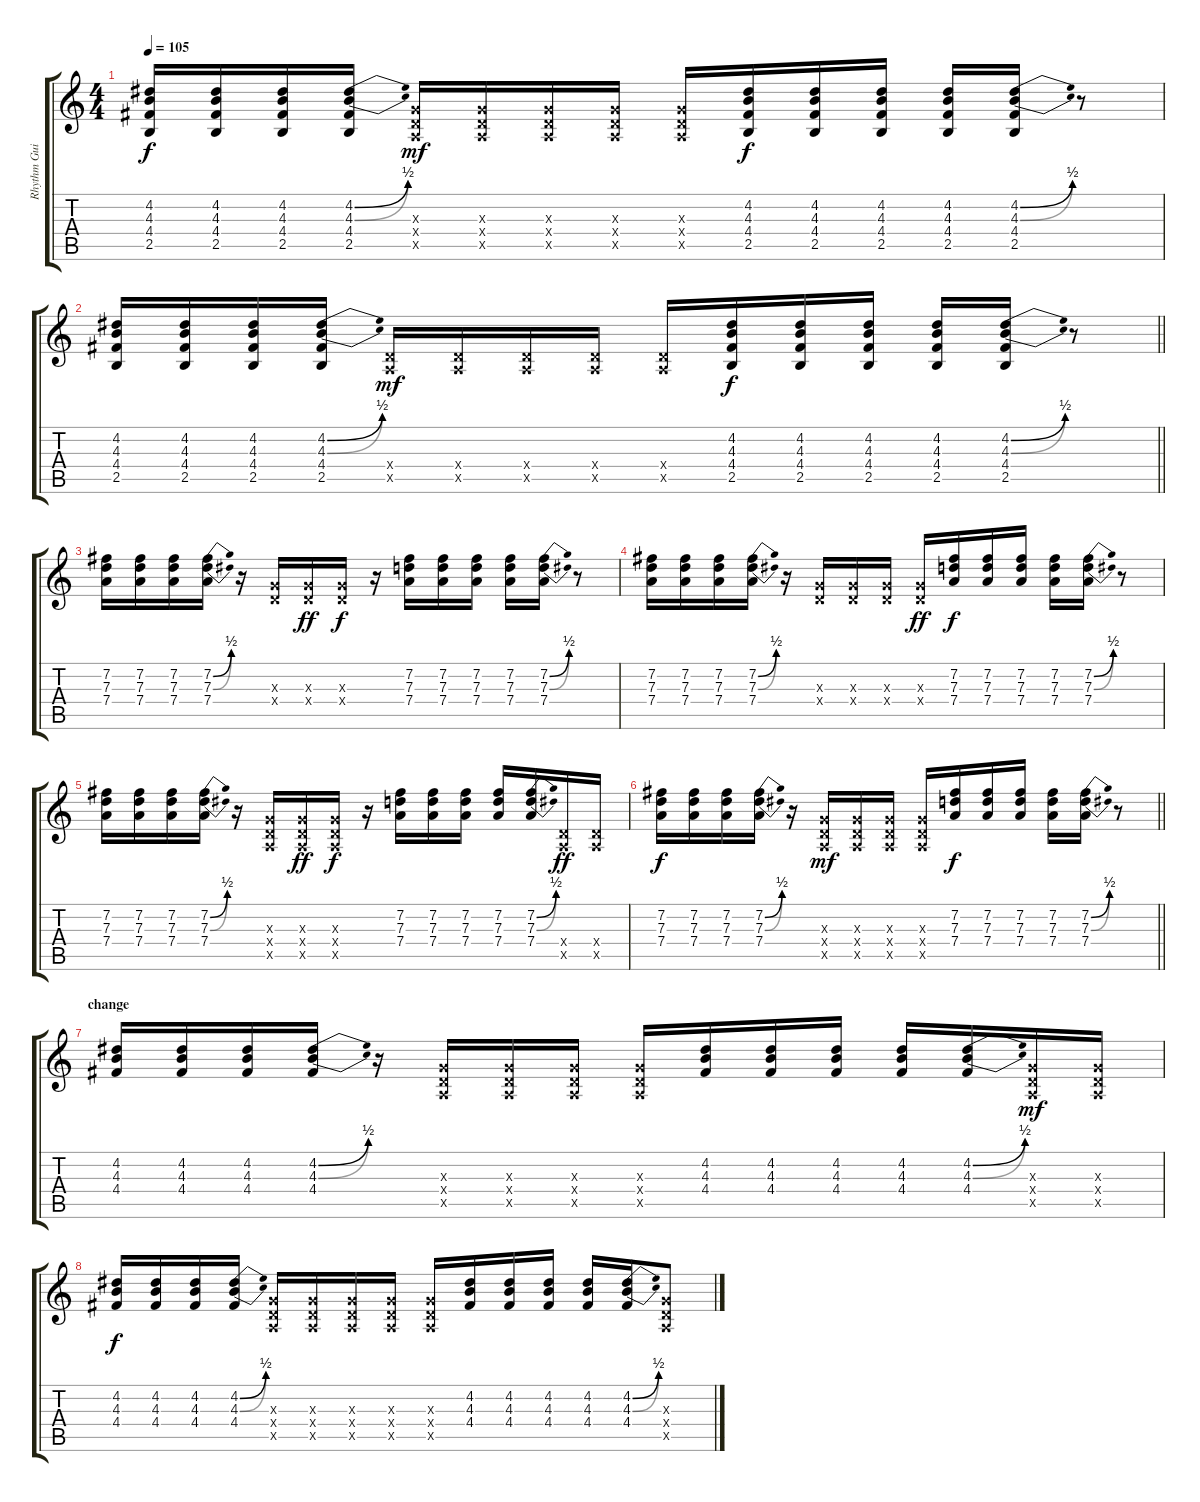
\track ("Rhythm Guitar" "Rhythm Gui") {instrument distortionguitar}
\staff {score tabs}
\tuning (E4 B3 G3 D3 A2 E2) {hide}
\ts (4 4)
\tempo 105
\clef g2
\ks c
(4.2 4.3 4.4 2.5).16{dy f} (4.2 4.3 4.4 2.5).16 (4.2 4.3 4.4 2.5).16 (4.2{be (bend 0 0 60 2)} 4.3{be (bend 0 0 60 2)} 4.4 2.5).16 (0.3{x} 0.4{x} 0.5{x}).16{dy mf} (0.3{x} 0.4{x} 0.5{x}).16 (0.3{x} 0.4{x} 0.5{x}).16 (0.3{x} 0.4{x} 0.5{x}).16 (0.3{x} 0.4{x} 0.5{x}).16 (4.2 4.3 4.4 2.5).16{dy f} (4.2 4.3 4.4 2.5).16 (4.2 4.3 4.4 2.5).16 (4.2 4.3 4.4 2.5).16 (4.2{be (bend 0 0 60 2)} 4.3{be (bend 0 0 60 2)} 4.4 2.5).16 r.8 |
\barLineRight lightlight
(4.2 4.3 4.4 2.5).16 (4.2 4.3 4.4 2.5).16 (4.2 4.3 4.4 2.5).16 (4.2{be (bend 0 0 60 2)} 4.3{be (bend 0 0 60 2)} 4.4 2.5).16 (0.4{x} 0.5{x}).16{dy mf} (0.4{x} 0.5{x}).16 (0.4{x} 0.5{x}).16 (0.4{x} 0.5{x}).16 (0.4{x} 0.5{x}).16 (4.2 4.3 4.4 2.5).16{dy f} (4.2 4.3 4.4 2.5).16 (4.2 4.3 4.4 2.5).16 (4.2 4.3 4.4 2.5).16 (4.2{be (bend 0 0 60 2)} 4.3{be (bend 0 0 60 2)} 4.4 2.5).16 r.8 |
\section ("" "")
(7.2 7.3 7.4).16 (7.2 7.3 7.4).16 (7.2 7.3 7.4).16 (7.2{be (bend 0 0 60 2)} 7.3{be (bend 0 0 60 2)} 7.4).16 r.16 (0.3{x} 0.4{x}).16 (0.3{x} 0.4{x}).16{dy ff} (0.3{x} 0.4{x}).16{dy f} r.16 (7.2 7.3 7.4).16 (7.2 7.3 7.4).16 (7.2 7.3 7.4).16 (7.2 7.3 7.4).16 (7.2{be (bend 0 0 60 2)} 7.3{be (bend 0 0 60 2)} 7.4).16 r.8 |
(7.2 7.3 7.4).16 (7.2 7.3 7.4).16 (7.2 7.3 7.4).16 (7.2{be (bend 0 0 60 2)} 7.3{be (bend 0 0 60 2)} 7.4).16 r.16 (0.3{x} 0.4{x}).16 (0.3{x} 0.4{x}).16 (0.3{x} 0.4{x}).16 (0.3{x} 0.4{x}).16{dy ff} (7.2 7.3 7.4).16{dy f} (7.2 7.3 7.4).16 (7.2 7.3 7.4).16 (7.2 7.3 7.4).16 (7.2{be (bend 0 0 60 2)} 7.3{be (bend 0 0 60 2)} 7.4).16 r.8 |
(7.2 7.3 7.4).16 (7.2 7.3 7.4).16 (7.2 7.3 7.4).16 (7.2{be (bend 0 0 60 2)} 7.3{be (bend 0 0 60 2)} 7.4).16 r.16 (0.3{x} 0.4{x} 0.5{x}).16 (0.3{x} 0.4{x} 0.5{x}).16{dy ff} (0.3{x} 0.4{x} 0.5{x}).16{dy f} r.16 (7.2 7.3 7.4).16 (7.2 7.3 7.4).16 (7.2 7.3 7.4).16 (7.2 7.3 7.4).16 (7.2{be (bend 0 0 60 2)} 7.3{be (bend 0 0 60 2)} 7.4).16 (0.4{x} 0.5{x}).16{dy ff} (0.4{x} 0.5{x}).16 |
\barLineRight lightlight
(7.2 7.3 7.4).16{dy f} (7.2 7.3 7.4).16 (7.2 7.3 7.4).16 (7.2{be (bend 0 0 60 2)} 7.3{be (bend 0 0 60 2)} 7.4).16 r.16 (0.3{x} 0.4{x} 0.5{x}).16{dy mf} (0.3{x} 0.4{x} 0.5{x}).16 (0.3{x} 0.4{x} 0.5{x}).16 (0.3{x} 0.4{x} 0.5{x}).16 (7.2 7.3 7.4).16{dy f} (7.2 7.3 7.4).16 (7.2 7.3 7.4).16 (7.2 7.3 7.4).16 (7.2{be (bend 0 0 60 2)} 7.3{be (bend 0 0 60 2)} 7.4).16 r.8 |
\section ("" "change")
(4.2 4.3 4.4).16 (4.2 4.3 4.4).16 (4.2 4.3 4.4).16 (4.2{be (bend 0 0 60 2)} 4.3{be (bend 0 0 60 2)} 4.4).16 r.16 (0.3{x} 0.4{x} 0.5{x}).16 (0.3{x} 0.4{x} 0.5{x}).16 (0.3{x} 0.4{x} 0.5{x}).16 (0.3{x} 0.4{x} 0.5{x}).16 (4.2 4.3 4.4).16 (4.2 4.3 4.4).16 (4.2 4.3 4.4).16 (4.2 4.3 4.4).16 (4.2{be (bend 0 0 60 2)} 4.3{be (bend 0 0 60 2)} 4.4).16 (0.3{x} 0.4{x} 0.5{x}).16{dy mf} (0.3{x} 0.4{x} 0.5{x}).16 |
(4.2 4.3 4.4).16{dy f} (4.2 4.3 4.4).16 (4.2 4.3 4.4).16 (4.2{be (bend 0 0 60 2)} 4.3{be (bend 0 0 60 2)} 4.4).16 (0.3{x} 0.4{x} 0.5{x}).16 (0.3{x} 0.4{x} 0.5{x}).16 (0.3{x} 0.4{x} 0.5{x}).16 (0.3{x} 0.4{x} 0.5{x}).16 (0.3{x} 0.4{x} 0.5{x}).16 (4.2 4.3 4.4).16 (4.2 4.3 4.4).16 (4.2 4.3 4.4).16 (4.2 4.3 4.4).16 (4.2{be (bend 0 0 60 2)} 4.3{be (bend 0 0 60 2)} 4.4).16 (0.3{x} 0.4{x} 0.5{x}).8
